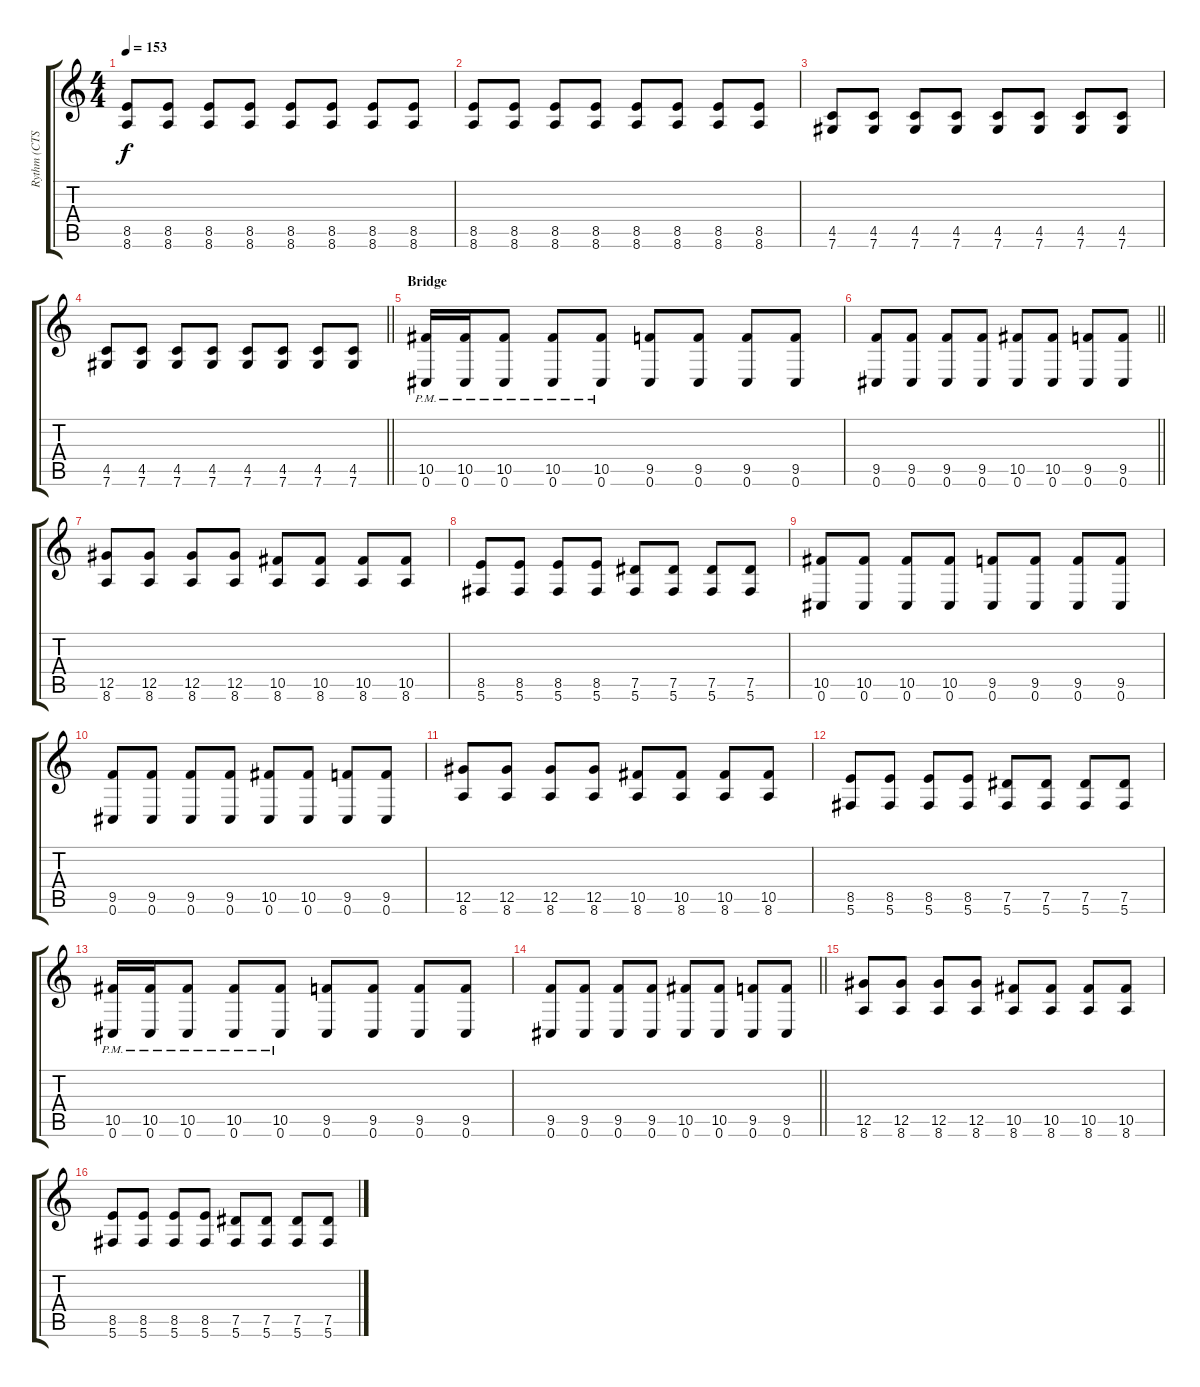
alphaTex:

\track ("Rythm (CTS) / Lead (IW)" "Rythm (CTS") {instrument distortionguitar}
\staff {score tabs}
\tuning (Eb4 Bb3 Gb3 Db3 Ab2 Db2) {hide}
\ts (4 4)
\tempo 153
\clef g2
\ks c
(8.5 8.6).8{dy f} (8.5 8.6).8 (8.5 8.6).8 (8.5 8.6).8 (8.5 8.6).8 (8.5 8.6).8 (8.5 8.6).8 (8.5 8.6).8 |
(8.5 8.6).8 (8.5 8.6).8 (8.5 8.6).8 (8.5 8.6).8 (8.5 8.6).8 (8.5 8.6).8 (8.5 8.6).8 (8.5 8.6).8 |
(4.5 7.6).8 (4.5 7.6).8 (4.5 7.6).8 (4.5 7.6).8 (4.5 7.6).8 (4.5 7.6).8 (4.5 7.6).8 (4.5 7.6).8 |
\barLineRight lightlight
(4.5 7.6).8 (4.5 7.6).8 (4.5 7.6).8 (4.5 7.6).8 (4.5 7.6).8 (4.5 7.6).8 (4.5 7.6).8 (4.5 7.6).8 |
\section ("" "Bridge")
(10.5{pm} 0.6{pm}).16 (10.5{pm} 0.6{pm}).16 (10.5{pm} 0.6{pm}).8 (10.5{pm} 0.6{pm}).8 (10.5{pm} 0.6{pm}).8 (9.5 0.6).8 (9.5 0.6).8 (9.5 0.6).8 (9.5 0.6).8 |
\barLineRight lightlight
(9.5 0.6).8 (9.5 0.6).8 (9.5 0.6).8 (9.5 0.6).8 (10.5 0.6).8 (10.5 0.6).8 (9.5 0.6).8 (9.5 0.6).8 |
(12.5 8.6).8 (12.5 8.6).8 (12.5 8.6).8 (12.5 8.6).8 (10.5 8.6).8 (10.5 8.6).8 (10.5 8.6).8 (10.5 8.6).8 |
(8.5 5.6).8 (8.5 5.6).8 (8.5 5.6).8 (8.5 5.6).8 (7.5 5.6).8 (7.5 5.6).8 (7.5 5.6).8 (7.5 5.6).8 |
(10.5 0.6).8 (10.5 0.6).8 (10.5 0.6).8 (10.5 0.6).8 (9.5 0.6).8 (9.5 0.6).8 (9.5 0.6).8 (9.5 0.6).8 |
(9.5 0.6).8 (9.5 0.6).8 (9.5 0.6).8 (9.5 0.6).8 (10.5 0.6).8 (10.5 0.6).8 (9.5 0.6).8 (9.5 0.6).8 |
(12.5 8.6).8 (12.5 8.6).8 (12.5 8.6).8 (12.5 8.6).8 (10.5 8.6).8 (10.5 8.6).8 (10.5 8.6).8 (10.5 8.6).8 |
(8.5 5.6).8 (8.5 5.6).8 (8.5 5.6).8 (8.5 5.6).8 (7.5 5.6).8 (7.5 5.6).8 (7.5 5.6).8 (7.5 5.6).8 |
(10.5{pm} 0.6{pm}).16 (10.5{pm} 0.6{pm}).16 (10.5{pm} 0.6{pm}).8 (10.5{pm} 0.6{pm}).8 (10.5{pm} 0.6{pm}).8 (9.5 0.6).8 (9.5 0.6).8 (9.5 0.6).8 (9.5 0.6).8 |
\barLineRight lightlight
(9.5 0.6).8 (9.5 0.6).8 (9.5 0.6).8 (9.5 0.6).8 (10.5 0.6).8 (10.5 0.6).8 (9.5 0.6).8 (9.5 0.6).8 |
(12.5 8.6).8 (12.5 8.6).8 (12.5 8.6).8 (12.5 8.6).8 (10.5 8.6).8 (10.5 8.6).8 (10.5 8.6).8 (10.5 8.6).8 |
(8.5 5.6).8 (8.5 5.6).8 (8.5 5.6).8 (8.5 5.6).8 (7.5 5.6).8 (7.5 5.6).8 (7.5 5.6).8 (7.5 5.6).8
